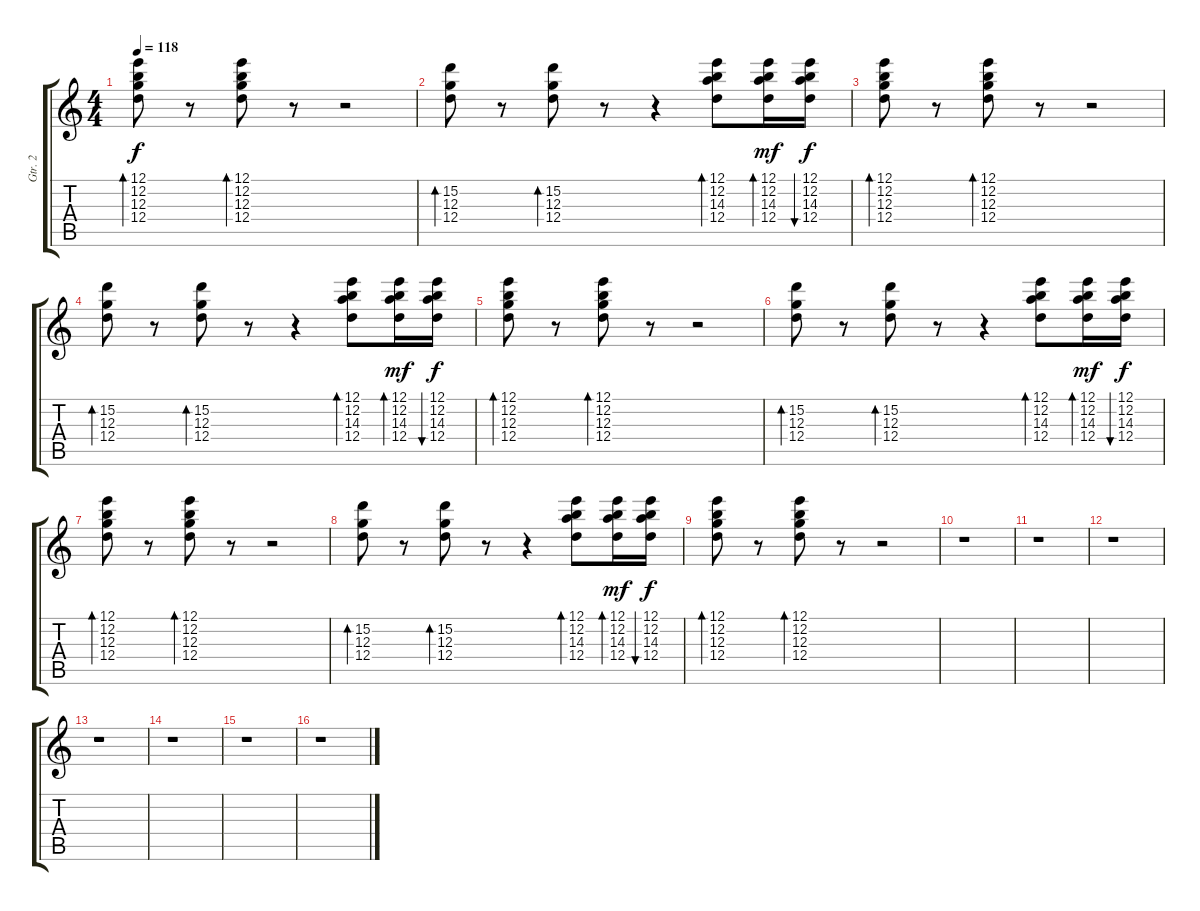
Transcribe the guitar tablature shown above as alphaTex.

\track ("Gtr. 2" "Gtr. 2") {instrument electricguitarclean}
\staff {score tabs}
\tuning (E4 B3 G3 D3 A2 E2) {hide}
\ts (4 4)
\tempo 118
\clef g2
\ks c
(12.1 12.2 12.3 12.4).8{bd 60 dy f} r.8 (12.1 12.2 12.3 12.4).8{bd 60} r.8 r.2 |
(15.2 12.3 12.4).8{bd 60} r.8 (15.2 12.3 12.4).8{bd 60} r.8 r.4 (12.1 12.2 14.3 12.4).8{bd 60} (12.1 12.2 14.3 12.4).16{bd 60 dy mf} (12.1 12.2 14.3 12.4).16{bu 60 dy f} |
(12.1 12.2 12.3 12.4).8{bd 60} r.8 (12.1 12.2 12.3 12.4).8{bd 60} r.8 r.2 |
(15.2 12.3 12.4).8{bd 60} r.8 (15.2 12.3 12.4).8{bd 60} r.8 r.4 (12.1 12.2 14.3 12.4).8{bd 60} (12.1 12.2 14.3 12.4).16{bd 60 dy mf} (12.1 12.2 14.3 12.4).16{bu 60 dy f} |
(12.1 12.2 12.3 12.4).8{bd 60} r.8 (12.1 12.2 12.3 12.4).8{bd 60} r.8 r.2 |
(15.2 12.3 12.4).8{bd 60} r.8 (15.2 12.3 12.4).8{bd 60} r.8 r.4 (12.1 12.2 14.3 12.4).8{bd 60} (12.1 12.2 14.3 12.4).16{bd 60 dy mf} (12.1 12.2 14.3 12.4).16{bu 60 dy f} |
(12.1 12.2 12.3 12.4).8{bd 60} r.8 (12.1 12.2 12.3 12.4).8{bd 60} r.8 r.2 |
(15.2 12.3 12.4).8{bd 60} r.8 (15.2 12.3 12.4).8{bd 60} r.8 r.4 (12.1 12.2 14.3 12.4).8{bd 60} (12.1 12.2 14.3 12.4).16{bd 60 dy mf} (12.1 12.2 14.3 12.4).16{bu 60 dy f} |
(12.1 12.2 12.3 12.4).8{bd 60} r.8 (12.1 12.2 12.3 12.4).8{bd 60} r.8 r.2 |
r.1 |
r.1 |
r.1 |
r.1 |
r.1 |
r.1 |
r.1
